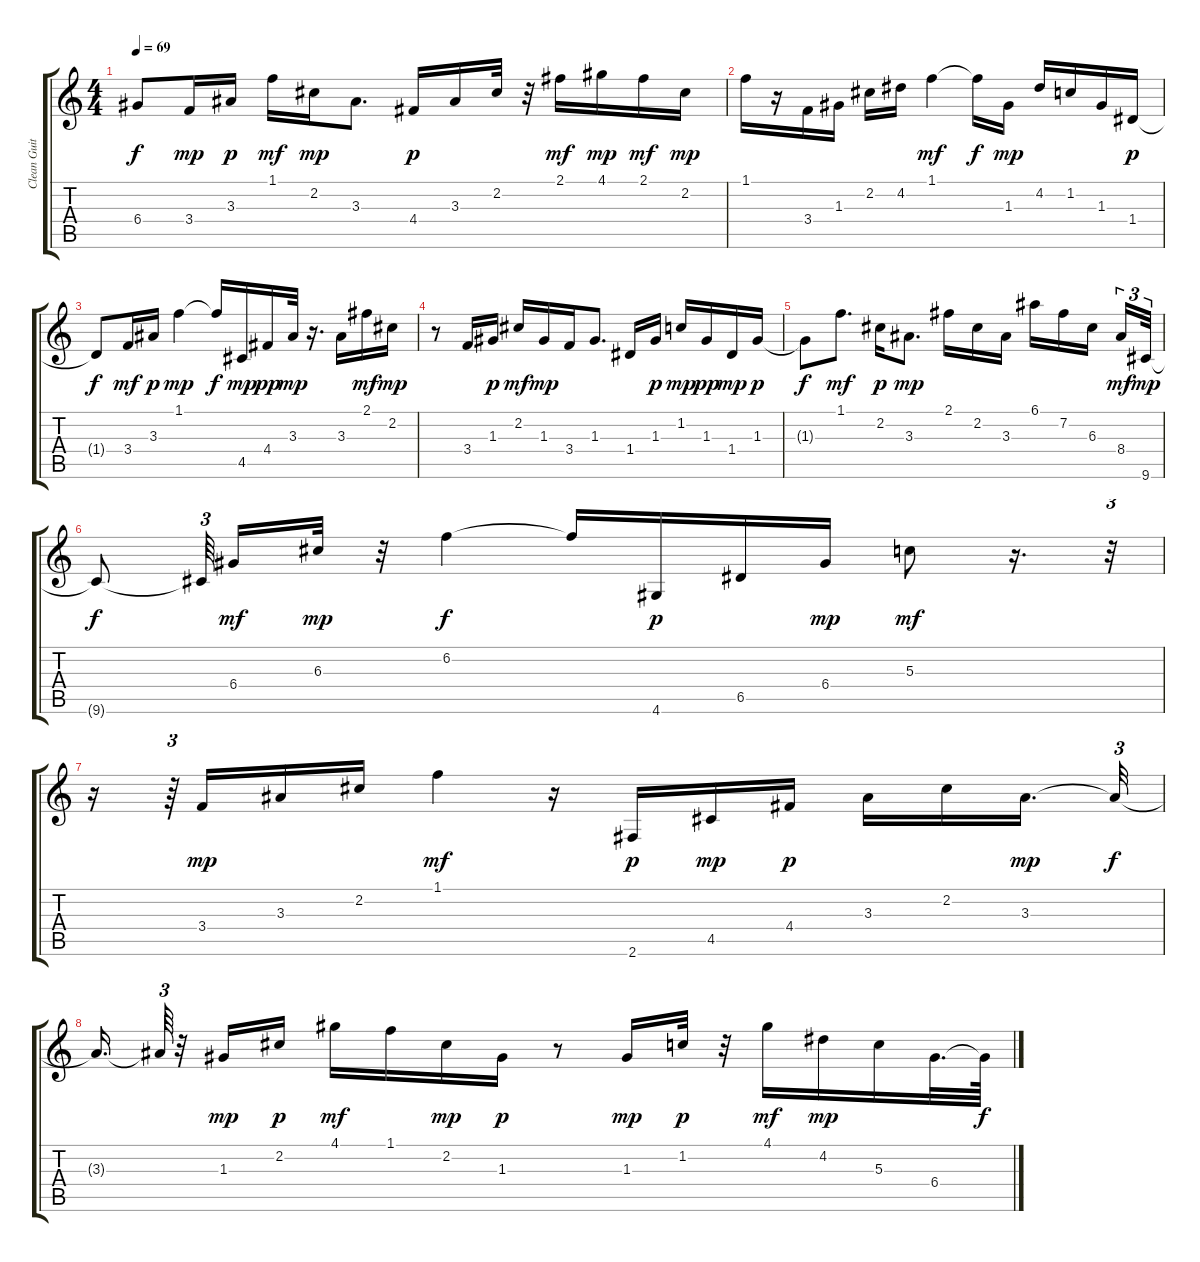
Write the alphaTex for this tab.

\track ("Clean Guitar" "Clean Guit") {instrument electricguitarclean}
\staff {score tabs}
\tuning (E4 B3 G3 D3 A2 E2) {hide}
\ts (4 4)
\tempo 69
\clef g2
\ks c
6.4{t}.8{dy f} 3.4.16{dy mp} 3.3.16{dy p} 1.1.16{dy mf} 2.2.16{dy mp} 3.3.8{d} 4.4.16{dy p} 3.3.16 2.2.32 r.32 2.1.16{dy mf} 4.1.16{dy mp} 2.1.16{dy mf} 2.2.16{dy mp} |
1.1.16 r.16 3.4.16 1.3.16 2.2.16 4.2.16 1.1.4{dy mf} 1.1{t}.16{dy f} 1.3.16{dy mp} 4.2.16 1.2.16 1.3.16 1.4.16{dy p} |
1.4{t}.8{dy f} 3.4.16{dy mf} 3.3.16{dy p} 1.1.4{dy mp} 1.1{t}.16{dy f} 4.5.16{dy mp} 4.4.16{dy pp} 3.3.32{dy mp} r.16{d} 3.3.16 2.1.16{dy mf} 2.2.16{dy mp} |
r.8 3.4.16 1.3.16{dy p} 2.2.16{dy mf} 1.3.16{dy mp} 3.4.16 1.3.8{d} 1.4.16 1.3.16{dy p} 1.2.16{dy mp} 1.3.16{dy pp} 1.4.16{dy mp} 1.3.16{dy p} |
1.3{t}.8{dy f} 1.1.8{d dy mf} 2.2.16{dy p} 3.3.8{d dy mp} 2.1.16 2.2.16 3.3.16 6.1.16 7.2.16 6.3.16{beam splitsecondary} 8.4.16{tu (3 2) dy mf} 9.6.32{tu (3 2) dy mp} |
9.6{t}.8{dy f} 9.6{t}.64{tu (3 2) beam splitsecondary} 6.4.16{dy mf} 6.3.32{dy mp} r.32 6.2.4{dy f} 6.2{t}.16 4.6.16{dy p} 6.5.16 6.4.16{dy mp} 5.3.8{dy mf} r.16{d} r.32{tu (3 2)} |
r.16 r.64{tu (3 2)} 3.4.16{dy mp} 3.3.16 2.2.16 1.1.4{dy mf} r.16 2.6.16{dy p} 4.5.16{dy mp} 4.4.16{dy p} 3.3.16 2.2.16 3.3.16{d dy mp beam splitsecondary} 3.3{t}.32{tu (3 2) dy f} |
3.3{t}.16{d} 3.3{t}.64{tu (3 2)} r.32 1.3.16{dy mp} 2.2.16{dy p} 4.1.16{dy mf} 1.1.16 2.2.16{dy mp} 1.3.16{dy p} r.8 1.3.16{dy mp} 1.2.32{dy p} r.32 4.1.16{dy mf} 4.2.16{dy mp} 5.3.16 6.4.32{d} 6.4{t}.64{dy f}
